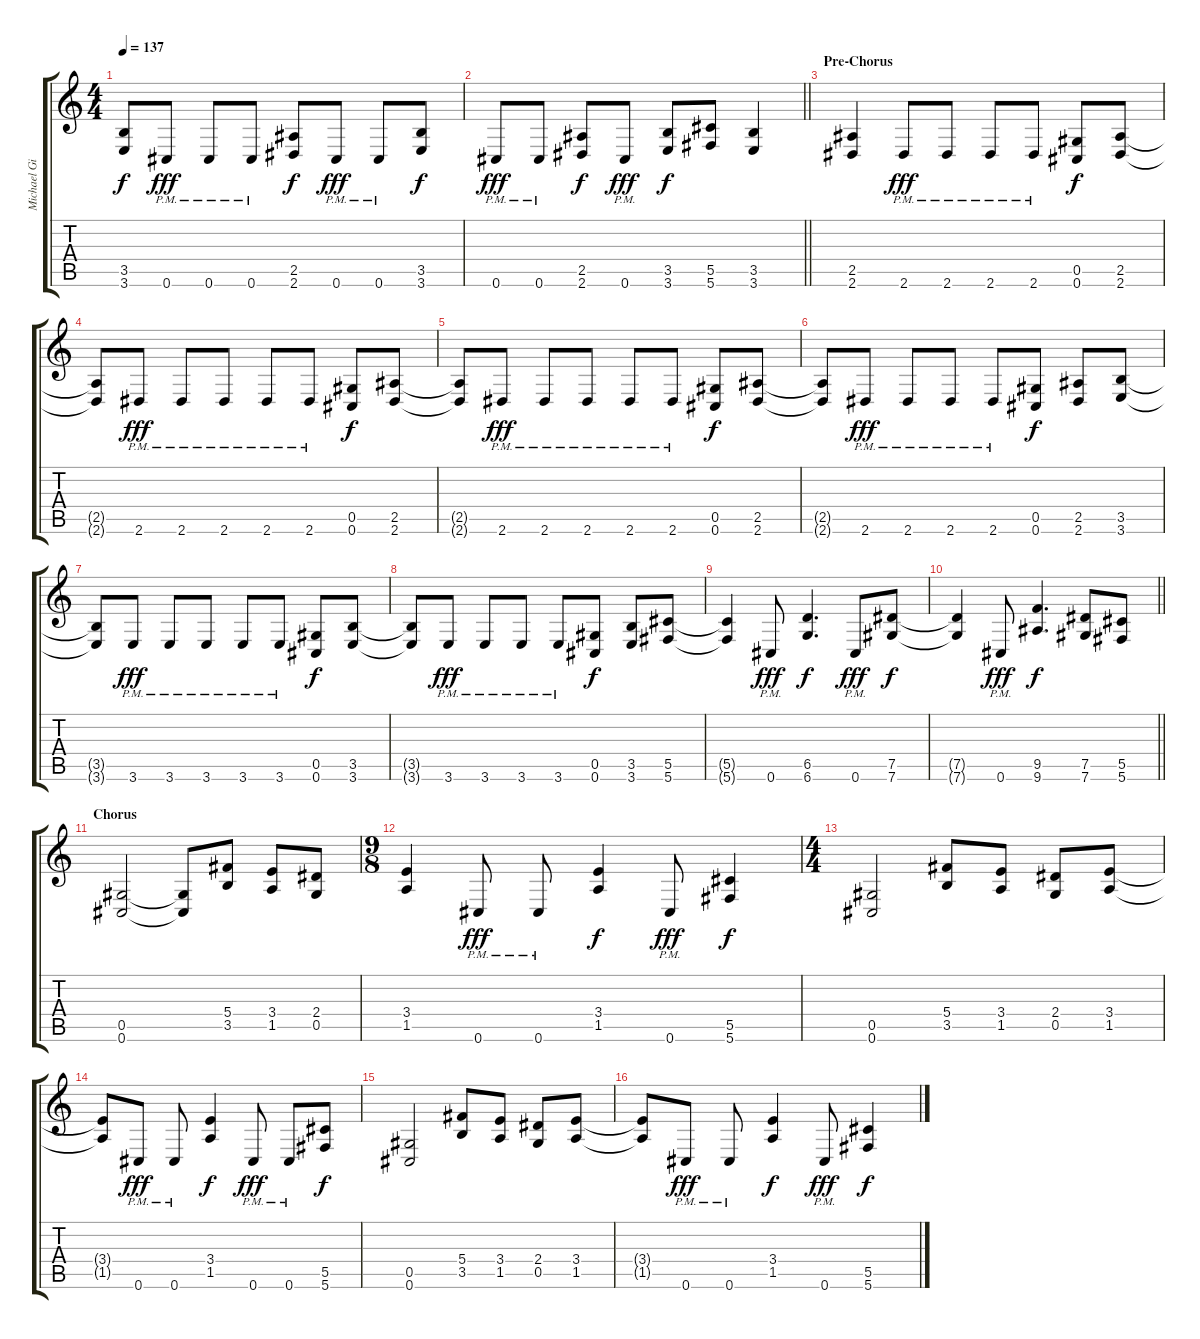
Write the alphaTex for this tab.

\track ("Michael Gilbert" "Michael Gi") {instrument distortionguitar}
\staff {score tabs}
\tuning (Eb4 Bb3 Gb3 Db3 Ab2 Db2) {hide}
\ts (4 4)
\tempo 137
\clef g2
\ks c
(3.5 3.6).8{dy f} 0.6{pm}.8{dy fff} 0.6{pm}.8 0.6{pm}.8 (2.5 2.6).8{dy f} 0.6{pm}.8{dy fff} 0.6{pm}.8 (3.5 3.6).8{dy f} |
\barLineRight lightlight
0.6{pm}.8{dy fff} 0.6{pm}.8 (2.5 2.6).8{dy f} 0.6{pm}.8{dy fff} (3.5 3.6).8{dy f} (5.5 5.6).8 (3.5 3.6).4 |
\section ("" "Pre-Chorus")
(2.5 2.6).4 2.6{pm}.8{dy fff} 2.6{pm}.8 2.6{pm}.8 2.6{pm}.8 (0.5 0.6).8{dy f} (2.5 2.6).8 |
(2.5{t} 2.6{t}).8 2.6{pm}.8{dy fff} 2.6{pm}.8 2.6{pm}.8 2.6{pm}.8 2.6{pm}.8 (0.5 0.6).8{dy f} (2.5 2.6).8 |
(2.5{t} 2.6{t}).8 2.6{pm}.8{dy fff} 2.6{pm}.8 2.6{pm}.8 2.6{pm}.8 2.6{pm}.8 (0.5 0.6).8{dy f} (2.5 2.6).8 |
(2.5{t} 2.6{t}).8 2.6{pm}.8{dy fff} 2.6{pm}.8 2.6{pm}.8 2.6{pm}.8 (0.5 0.6).8{dy f} (2.5 2.6).8 (3.5 3.6).8 |
(3.5{t} 3.6{t}).8 3.6{pm}.8{dy fff} 3.6{pm}.8 3.6{pm}.8 3.6{pm}.8 3.6{pm}.8 (0.5 0.6).8{dy f} (3.5 3.6).8 |
(3.5{t} 3.6{t}).8 3.6{pm}.8{dy fff} 3.6{pm}.8 3.6{pm}.8 3.6{pm}.8 (0.5 0.6).8{dy f} (3.5 3.6).8 (5.5 5.6).8 |
(5.5{t} 5.6{t}).4 0.6{pm}.8{dy fff} (6.5 6.6).4{d dy f} 0.6{pm}.8{dy fff} (7.5 7.6).8{dy f} |
\barLineRight lightlight
(7.5{t} 7.6{t}).4 0.6{pm}.8{dy fff} (9.5 9.6).4{d dy f} (7.5 7.6).8 (5.5 5.6).8 |
\section ("" "Chorus")
(0.5 0.6).2 (0.5{t} 0.6{t}).8 (5.4 3.5).8 (3.4 1.5).8 (2.4 0.5).8 |
\ts (9 8)
(3.4 1.5).4 0.6{pm}.8{dy fff} 0.6{pm}.8 (3.4 1.5).4{dy f} 0.6{pm}.8{dy fff} (5.5 5.6).4{dy f} |
\ts (4 4)
(0.5 0.6).2 (5.4 3.5).8 (3.4 1.5).8 (2.4 0.5).8 (3.4 1.5).8 |
(3.4{t} 1.5{t}).8 0.6{pm}.8{dy fff} 0.6{pm}.8 (3.4 1.5).4{dy f} 0.6{pm}.8{dy fff} 0.6{pm}.8 (5.5 5.6).8{dy f} |
(0.5 0.6).2 (5.4 3.5).8 (3.4 1.5).8 (2.4 0.5).8 (3.4 1.5).8 |
(3.4{t} 1.5{t}).8 0.6{pm}.8{dy fff} 0.6{pm}.8 (3.4 1.5).4{dy f} 0.6{pm}.8{dy fff} (5.5 5.6).4{dy f}
